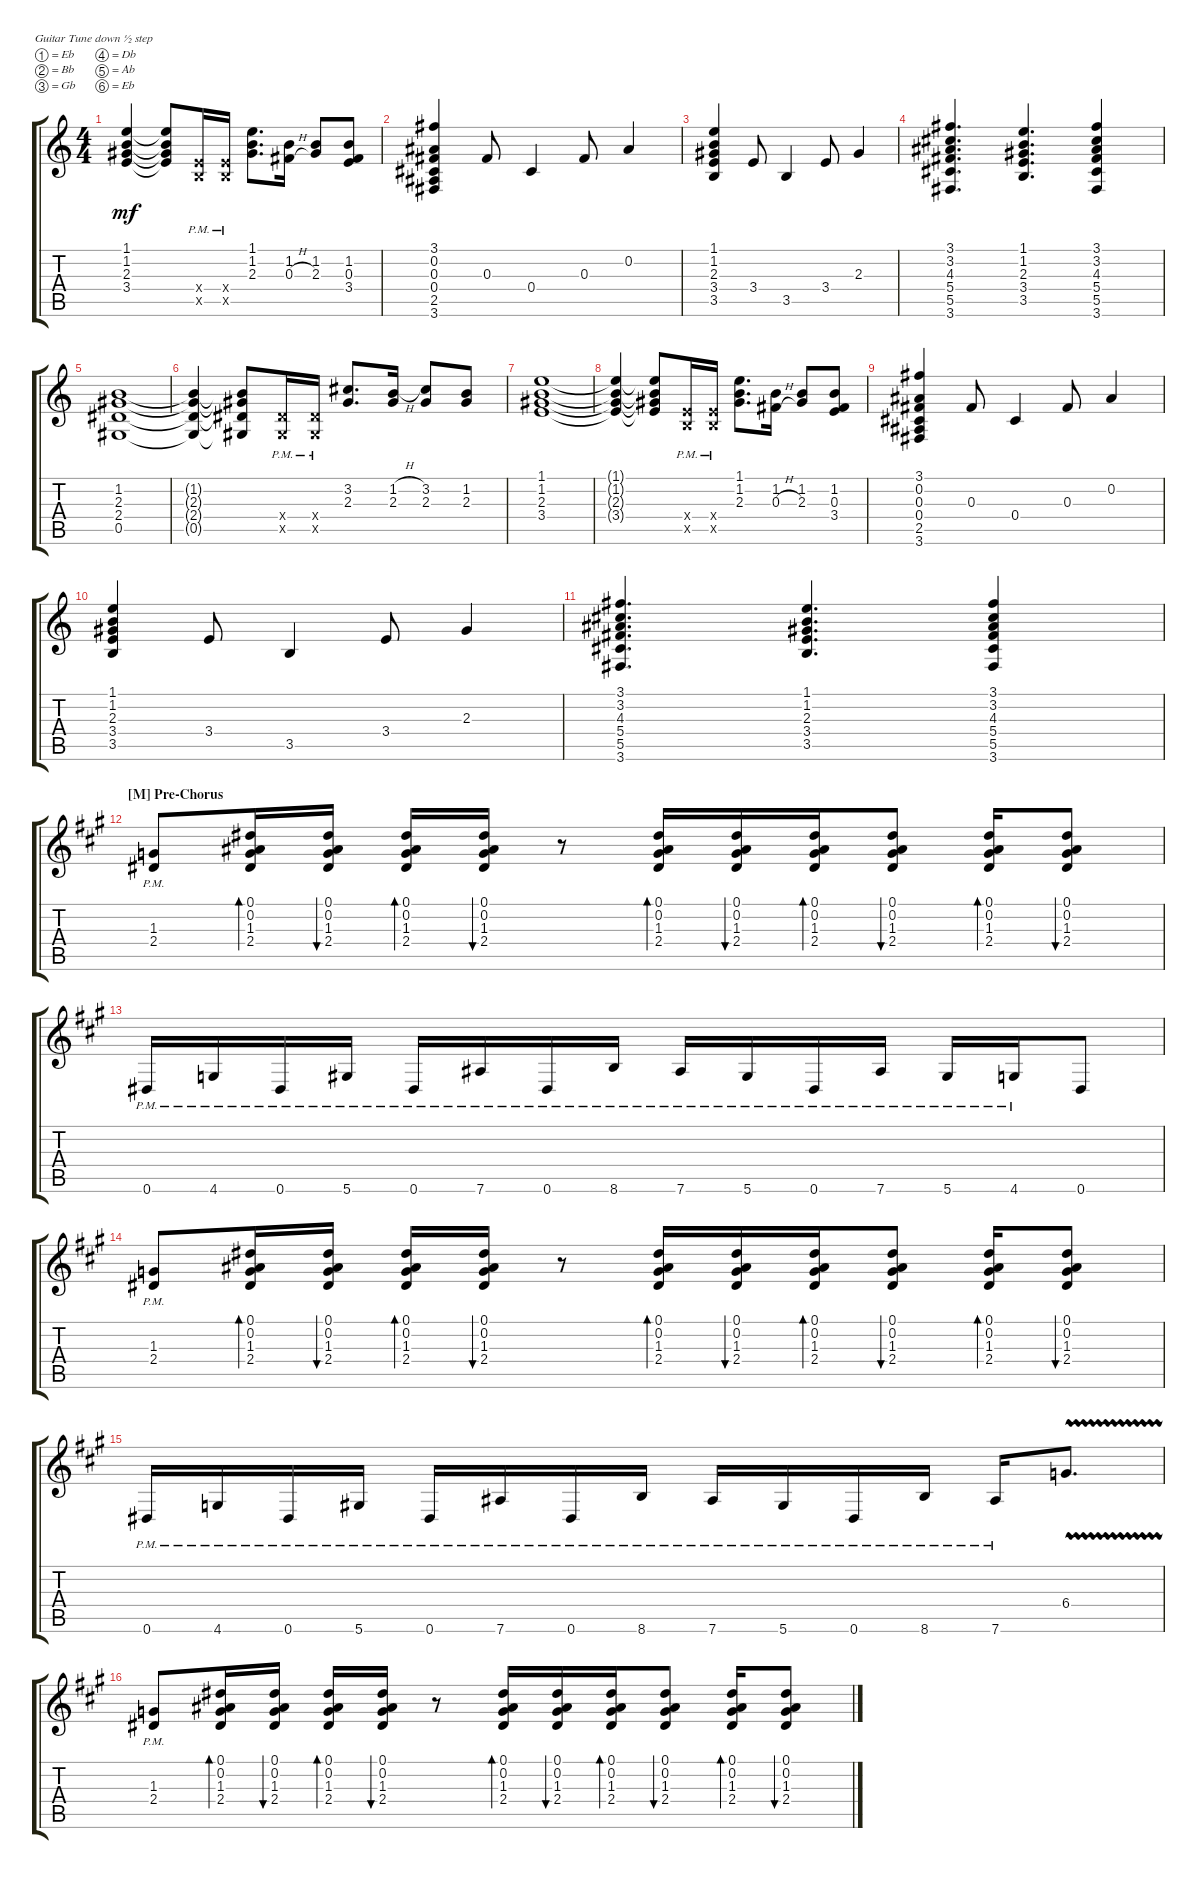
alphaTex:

\defaultSystemsLayout 4
\bracketExtendMode groupsimilarinstruments
\singleTrackTrackNamePolicy hidden
\multiTrackTrackNamePolicy hidden
\firstSystemTrackNameOrientation horizontal
\otherSystemsTrackNameOrientation horizontal
\track ("Сергей Попов" "E-Gt") {instrument distortionguitar}
\staff {score tabs}
\tuning (Eb4 Bb3 Gb3 Db3 Ab2 Eb2)
\ts (4 4)
\tempo (110 hide)
\clef g2
\scale
1.03909
\ks c
(3.4{t} 2.3{t} 1.2{t} 1.1{t}).4{dy mf} (3.4{t} 2.3{t} 1.2{t} 1.1{t}).8 (3.5{pm x} 3.4{pm x}).16 (3.5{pm x} 3.4{pm x}).16 (2.3 1.2 1.1).8{d} (0.3{h} 1.2).16 (2.3 1.2).8 (0.3 1.2 3.4).8 |
\scale
0.960908 (3.1 0.2 0.3 0.4 2.5 3.6).4 0.3.8 0.4.4 0.3.8 0.2.4 |
\scale
1.03909 (3.5 3.4 2.3 1.2 1.1).4 3.4.8 3.5.4 3.4.8 2.3.4 |
\scale
0.960908 (3.1 3.2 4.3 5.4 5.5 3.6).4{d} (1.1 3.4 2.3 3.5 1.2).4{d} (3.1 3.2 4.3 5.4 5.5 3.6).4 |
\scale
1.03909 (0.5 2.4 2.3 1.2).1 |
\scale
0.960908 (0.5{t} 2.4{t} 2.3{t} 1.2{t}).4 (0.5{t} 2.4{t} 2.3{t} 1.2{t}).8 (2.4{pm x} 0.5{pm x}).16 (0.5{pm x} 2.4{pm x}).16 (2.3 3.2).8{d} (1.2{h} 2.3).16 (3.2 2.3).8 (2.3 1.2).8 |
\scale
1.03909 (3.4 2.3 1.2 1.1).1 |
\scale
0.960908 (3.4{t} 2.3{t} 1.2{t} 1.1{t}).4 (3.4{t} 2.3{t} 1.2{t} 1.1{t}).8 (3.5{pm x} 3.4{pm x}).16 (3.5{pm x} 3.4{pm x}).16 (2.3 1.2 1.1).8{d} (0.3{h} 1.2).16 (2.3 1.2).8 (0.3 1.2 3.4).8 |
\scale
1.03909 (3.1 0.2 0.3 0.4 2.5 3.6).4 0.3.8 0.4.4 0.3.8 0.2.4 |
\scale
0.960908 (3.5 3.4 2.3 1.2 1.1).4 3.4.8 3.5.4 3.4.8 2.3.4 |
\scale
1.03909 (3.1 3.2 4.3 5.4 5.5 3.6).4{d} (1.1 3.4 2.3 3.5 1.2).4{d} (3.1 3.2 4.3 5.4 5.5 3.6).4 |
\section ("M" "Pre-Chorus")
\scale
0.960908
\ks a
(2.4{pm} 1.3{pm}).8 (2.4 1.3 0.2 0.1).16{bd 60} (2.4 0.2 1.3 0.1).16{bu 60} (2.4 0.2 1.3 0.1).16{bd 60} (2.4 0.2 1.3 0.1).16{bu 60} r.8 (2.4 0.1 0.2 1.3).16{bd 60} (2.4 0.1 0.2 1.3).16{bu 60} (2.4 0.1 0.2 1.3).16{bd 60} (2.4 0.1 0.2 1.3).8{bu 59} (2.4 1.3 0.2 0.1).16{bd 58} (2.4 1.3 0.2 0.1).8{bu 57} |
\scale
1.03909 0.6{pm}.16 4.6{pm}.16 0.6{pm}.16 5.6{pm}.16 0.6{pm}.16 7.6{pm}.16 0.6{pm}.16 8.6{pm}.16 7.6{pm}.16 5.6{pm}.16 0.6{pm}.16 7.6{pm}.16 5.6{pm}.16 4.6{pm}.16 0.6.8 |
\scale
0.960908 (2.4{pm} 1.3{pm}).8 (2.4 1.3 0.2 0.1).16{bd 60} (2.4 0.2 1.3 0.1).16{bu 60} (2.4 0.2 1.3 0.1).16{bd 60} (2.4 0.2 1.3 0.1).16{bu 60} r.8 (2.4 0.1 0.2 1.3).16{bd 60} (2.4 0.1 0.2 1.3).16{bu 60} (2.4 0.1 0.2 1.3).16{bd 60} (2.4 0.1 0.2 1.3).8{bu 59} (2.4 1.3 0.2 0.1).16{bd 58} (2.4 1.3 0.2 0.1).8{bu 57} |
\scale
1.03909 0.6{pm}.16 4.6{pm}.16 0.6{pm}.16 5.6{pm}.16 0.6{pm}.16 7.6{pm}.16 0.6{pm}.16 8.6{pm}.16 7.6{pm}.16 5.6{pm}.16 0.6{pm}.16 8.6{pm}.16 7.6{pm}.16 6.4{vw}.8{d} |
\scale
0.960908 (2.4{pm} 1.3{pm}).8 (2.4 1.3 0.2 0.1).16{bd 60} (2.4 0.2 1.3 0.1).16{bu 60} (2.4 0.2 1.3 0.1).16{bd 60} (2.4 0.2 1.3 0.1).16{bu 60} r.8 (2.4 0.1 0.2 1.3).16{bd 60} (2.4 0.1 0.2 1.3).16{bu 60} (2.4 0.1 0.2 1.3).16{bd 60} (2.4 0.1 0.2 1.3).8{bu 59} (2.4 1.3 0.2 0.1).16{bd 58} (2.4 1.3 0.2 0.1).8{bu 57}
